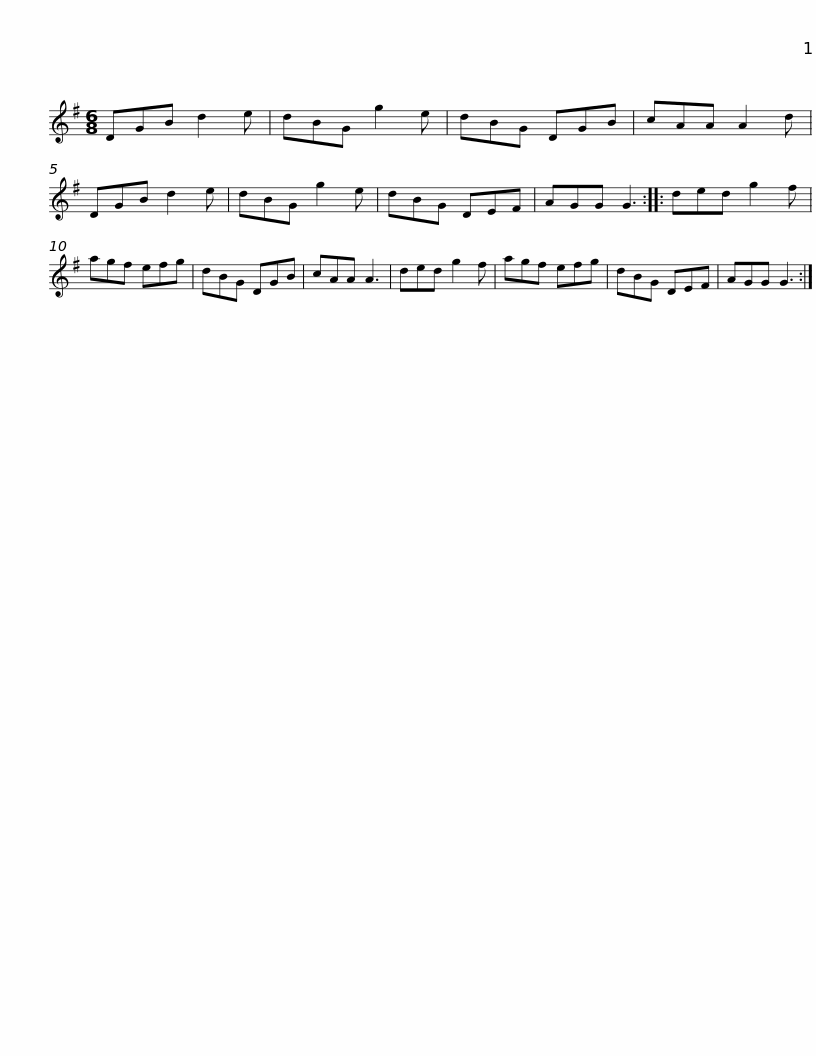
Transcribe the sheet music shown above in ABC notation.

X:1
L:1/8
M:6/8
I:linebreak $
K:G
V:1 treble
V:1
 DGB d2 e | dBG g2 e | dBG DGB | cAA A2 d | DGB d2 e | %5
 dBG g2 e | dBG DEF | AGG G3 ::$ ded g2 f | agf efg | %10
 dBG DGB | cAA A3 | ded g2 f | agf efg | dBG DEF | %15
 AGG G3 :| %16
